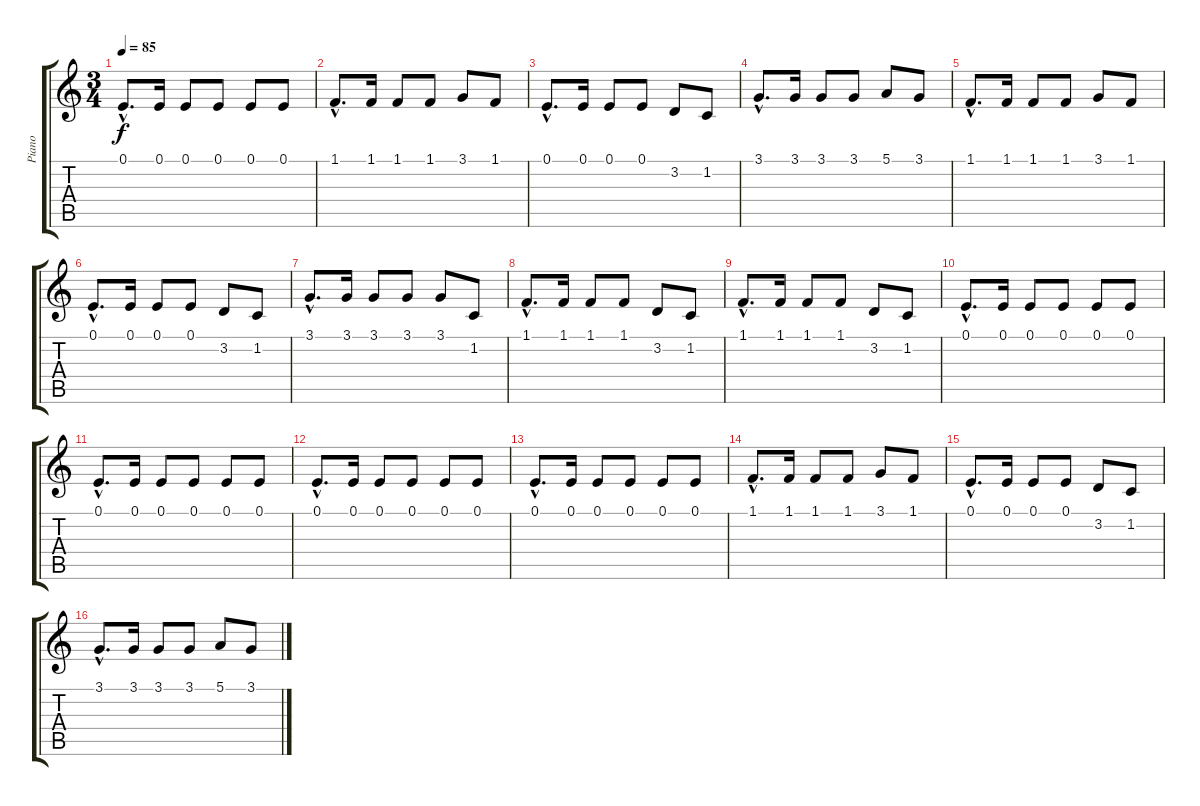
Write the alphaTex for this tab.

\track ("Piano" "Piano") {instrument acousticgrandpiano}
\staff {score tabs}
\tuning (E4 B3 G3 D3 A2 E2) {hide}
\ts (3 4)
\tempo 85
\clef g2
\ks c
0.1{hac}.8{d dy f} 0.1.16 0.1.8 0.1.8 0.1.8 0.1.8 |
1.1{hac}.8{d} 1.1.16 1.1.8 1.1.8 3.1.8 1.1.8 |
0.1{hac}.8{d} 0.1.16 0.1.8 0.1.8 3.2.8 1.2.8 |
3.1{hac}.8{d} 3.1.16 3.1.8 3.1.8 5.1.8 3.1.8 |
1.1{hac}.8{d} 1.1.16 1.1.8 1.1.8 3.1.8 1.1.8 |
0.1{hac}.8{d} 0.1.16 0.1.8 0.1.8 3.2.8 1.2.8 |
3.1{hac}.8{d} 3.1.16 3.1.8 3.1.8 3.1.8 1.2.8 |
1.1{hac}.8{d} 1.1.16 1.1.8 1.1.8 3.2.8 1.2.8 |
1.1{hac}.8{d} 1.1.16 1.1.8 1.1.8 3.2.8 1.2.8 |
0.1{hac}.8{d} 0.1.16 0.1.8 0.1.8 0.1.8 0.1.8 |
0.1{hac}.8{d} 0.1.16 0.1.8 0.1.8 0.1.8 0.1.8 |
0.1{hac}.8{d} 0.1.16 0.1.8 0.1.8 0.1.8 0.1.8 |
0.1{hac}.8{d} 0.1.16 0.1.8 0.1.8 0.1.8 0.1.8 |
1.1{hac}.8{d} 1.1.16 1.1.8 1.1.8 3.1.8 1.1.8 |
0.1{hac}.8{d} 0.1.16 0.1.8 0.1.8 3.2.8 1.2.8 |
3.1{hac}.8{d} 3.1.16 3.1.8 3.1.8 5.1.8 3.1.8
